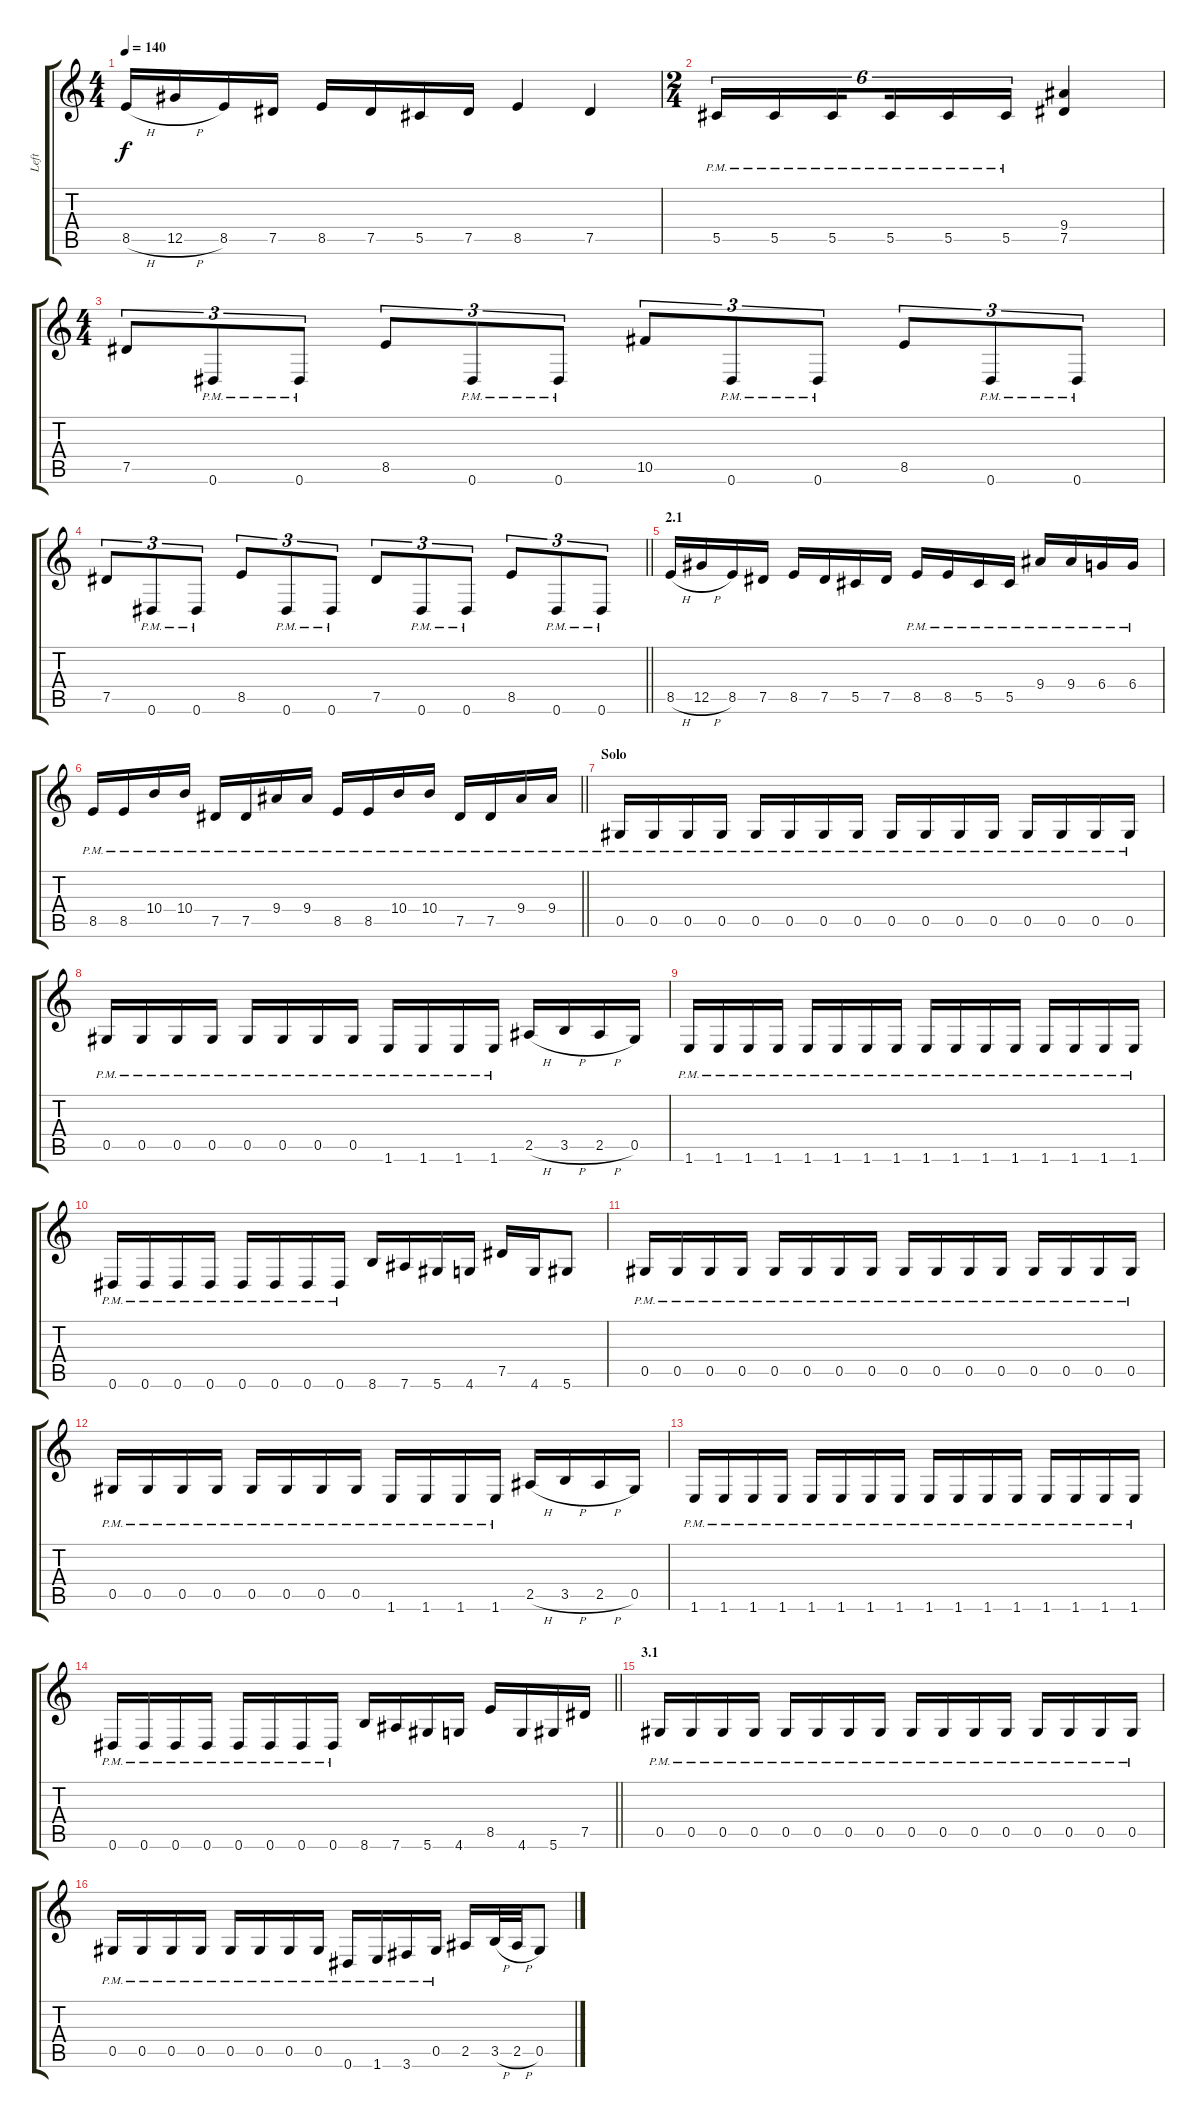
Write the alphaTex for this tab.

\track ("Left" "Left") {instrument distortionguitar}
\staff {score tabs}
\tuning (Eb4 Bb3 Gb3 Db3 Ab2 Eb2) {hide}
\ts (4 4)
\tempo 140
\clef g2
\ks c
8.5{h}.16{dy f} 12.5{h}.16 8.5.16 7.5.16 8.5.16 7.5.16 5.5.16 7.5.16 8.5.4 7.5.4 |
\ts (2 4)
5.5{pm}.16{tu (6 4)} 5.5{pm}.16{tu (6 4)} 5.5{pm}.16{tu (6 4) beam splitsecondary} 5.5{pm}.16{tu (6 4)} 5.5{pm}.16{tu (6 4)} 5.5{pm}.16{tu (6 4)} (9.4 7.5).4 |
\ts (4 4)
7.5.8{tu (3 2)} 0.6{pm}.8{tu (3 2)} 0.6{pm}.8{tu (3 2)} 8.5.8{tu (3 2)} 0.6{pm}.8{tu (3 2)} 0.6{pm}.8{tu (3 2)} 10.5.8{tu (3 2)} 0.6{pm}.8{tu (3 2)} 0.6{pm}.8{tu (3 2)} 8.5.8{tu (3 2)} 0.6{pm}.8{tu (3 2)} 0.6{pm}.8{tu (3 2)} |
\barLineRight lightlight
7.5.8{tu (3 2)} 0.6{pm}.8{tu (3 2)} 0.6{pm}.8{tu (3 2)} 8.5.8{tu (3 2)} 0.6{pm}.8{tu (3 2)} 0.6{pm}.8{tu (3 2)} 7.5.8{tu (3 2)} 0.6{pm}.8{tu (3 2)} 0.6{pm}.8{tu (3 2)} 8.5.8{tu (3 2)} 0.6{pm}.8{tu (3 2)} 0.6{pm}.8{tu (3 2)} |
\section ("" "2.1")
8.5{h}.16 12.5{h}.16 8.5.16 7.5.16 8.5.16 7.5.16 5.5.16 7.5.16 8.5{pm}.16 8.5{pm}.16 5.5{pm}.16 5.5{pm}.16 9.4{pm}.16 9.4{pm}.16 6.4{pm}.16 6.4{pm}.16 |
\barLineRight lightlight
8.5{pm}.16 8.5{pm}.16 10.4{pm}.16 10.4{pm}.16 7.5{pm}.16 7.5{pm}.16 9.4{pm}.16 9.4{pm}.16 8.5{pm}.16 8.5{pm}.16 10.4{pm}.16 10.4{pm}.16 7.5{pm}.16 7.5{pm}.16 9.4{pm}.16 9.4{pm}.16 |
\section ("" "Solo")
0.5{pm}.16 0.5{pm}.16 0.5{pm}.16 0.5{pm}.16 0.5{pm}.16 0.5{pm}.16 0.5{pm}.16 0.5{pm}.16 0.5{pm}.16 0.5{pm}.16 0.5{pm}.16 0.5{pm}.16 0.5{pm}.16 0.5{pm}.16 0.5{pm}.16 0.5{pm}.16 |
0.5{pm}.16 0.5{pm}.16 0.5{pm}.16 0.5{pm}.16 0.5{pm}.16 0.5{pm}.16 0.5{pm}.16 0.5{pm}.16 1.6{pm}.16 1.6{pm}.16 1.6{pm}.16 1.6{pm}.16 2.5{h}.16 3.5{h}.16 2.5{h}.16 0.5.16 |
1.6{pm}.16 1.6{pm}.16 1.6{pm}.16 1.6{pm}.16 1.6{pm}.16 1.6{pm}.16 1.6{pm}.16 1.6{pm}.16 1.6{pm}.16 1.6{pm}.16 1.6{pm}.16 1.6{pm}.16 1.6{pm}.16 1.6{pm}.16 1.6{pm}.16 1.6{pm}.16 |
0.6{pm}.16 0.6{pm}.16 0.6{pm}.16 0.6{pm}.16 0.6{pm}.16 0.6{pm}.16 0.6{pm}.16 0.6{pm}.16 8.6.16 7.6.16 5.6.16 4.6.16 7.5.16 4.6.16 5.6.8 |
0.5{pm}.16 0.5{pm}.16 0.5{pm}.16 0.5{pm}.16 0.5{pm}.16 0.5{pm}.16 0.5{pm}.16 0.5{pm}.16 0.5{pm}.16 0.5{pm}.16 0.5{pm}.16 0.5{pm}.16 0.5{pm}.16 0.5{pm}.16 0.5{pm}.16 0.5{pm}.16 |
0.5{pm}.16 0.5{pm}.16 0.5{pm}.16 0.5{pm}.16 0.5{pm}.16 0.5{pm}.16 0.5{pm}.16 0.5{pm}.16 1.6{pm}.16 1.6{pm}.16 1.6{pm}.16 1.6{pm}.16 2.5{h}.16 3.5{h}.16 2.5{h}.16 0.5.16 |
1.6{pm}.16 1.6{pm}.16 1.6{pm}.16 1.6{pm}.16 1.6{pm}.16 1.6{pm}.16 1.6{pm}.16 1.6{pm}.16 1.6{pm}.16 1.6{pm}.16 1.6{pm}.16 1.6{pm}.16 1.6{pm}.16 1.6{pm}.16 1.6{pm}.16 1.6{pm}.16 |
\barLineRight lightlight
0.6{pm}.16 0.6{pm}.16 0.6{pm}.16 0.6{pm}.16 0.6{pm}.16 0.6{pm}.16 0.6{pm}.16 0.6{pm}.16 8.6.16 7.6.16 5.6.16 4.6.16 8.5.16 4.6.16 5.6.16 7.5.16 |
\section ("" "3.1")
0.5{pm}.16 0.5{pm}.16 0.5{pm}.16 0.5{pm}.16 0.5{pm}.16 0.5{pm}.16 0.5{pm}.16 0.5{pm}.16 0.5{pm}.16 0.5{pm}.16 0.5{pm}.16 0.5{pm}.16 0.5{pm}.16 0.5{pm}.16 0.5{pm}.16 0.5{pm}.16 |
0.5{pm}.16 0.5{pm}.16 0.5{pm}.16 0.5{pm}.16 0.5{pm}.16 0.5{pm}.16 0.5{pm}.16 0.5{pm}.16 0.6{pm}.16 1.6{pm}.16 3.6{pm}.16 0.5{pm}.16 2.5.16 3.5{h}.32 2.5{h}.32 0.5.8
